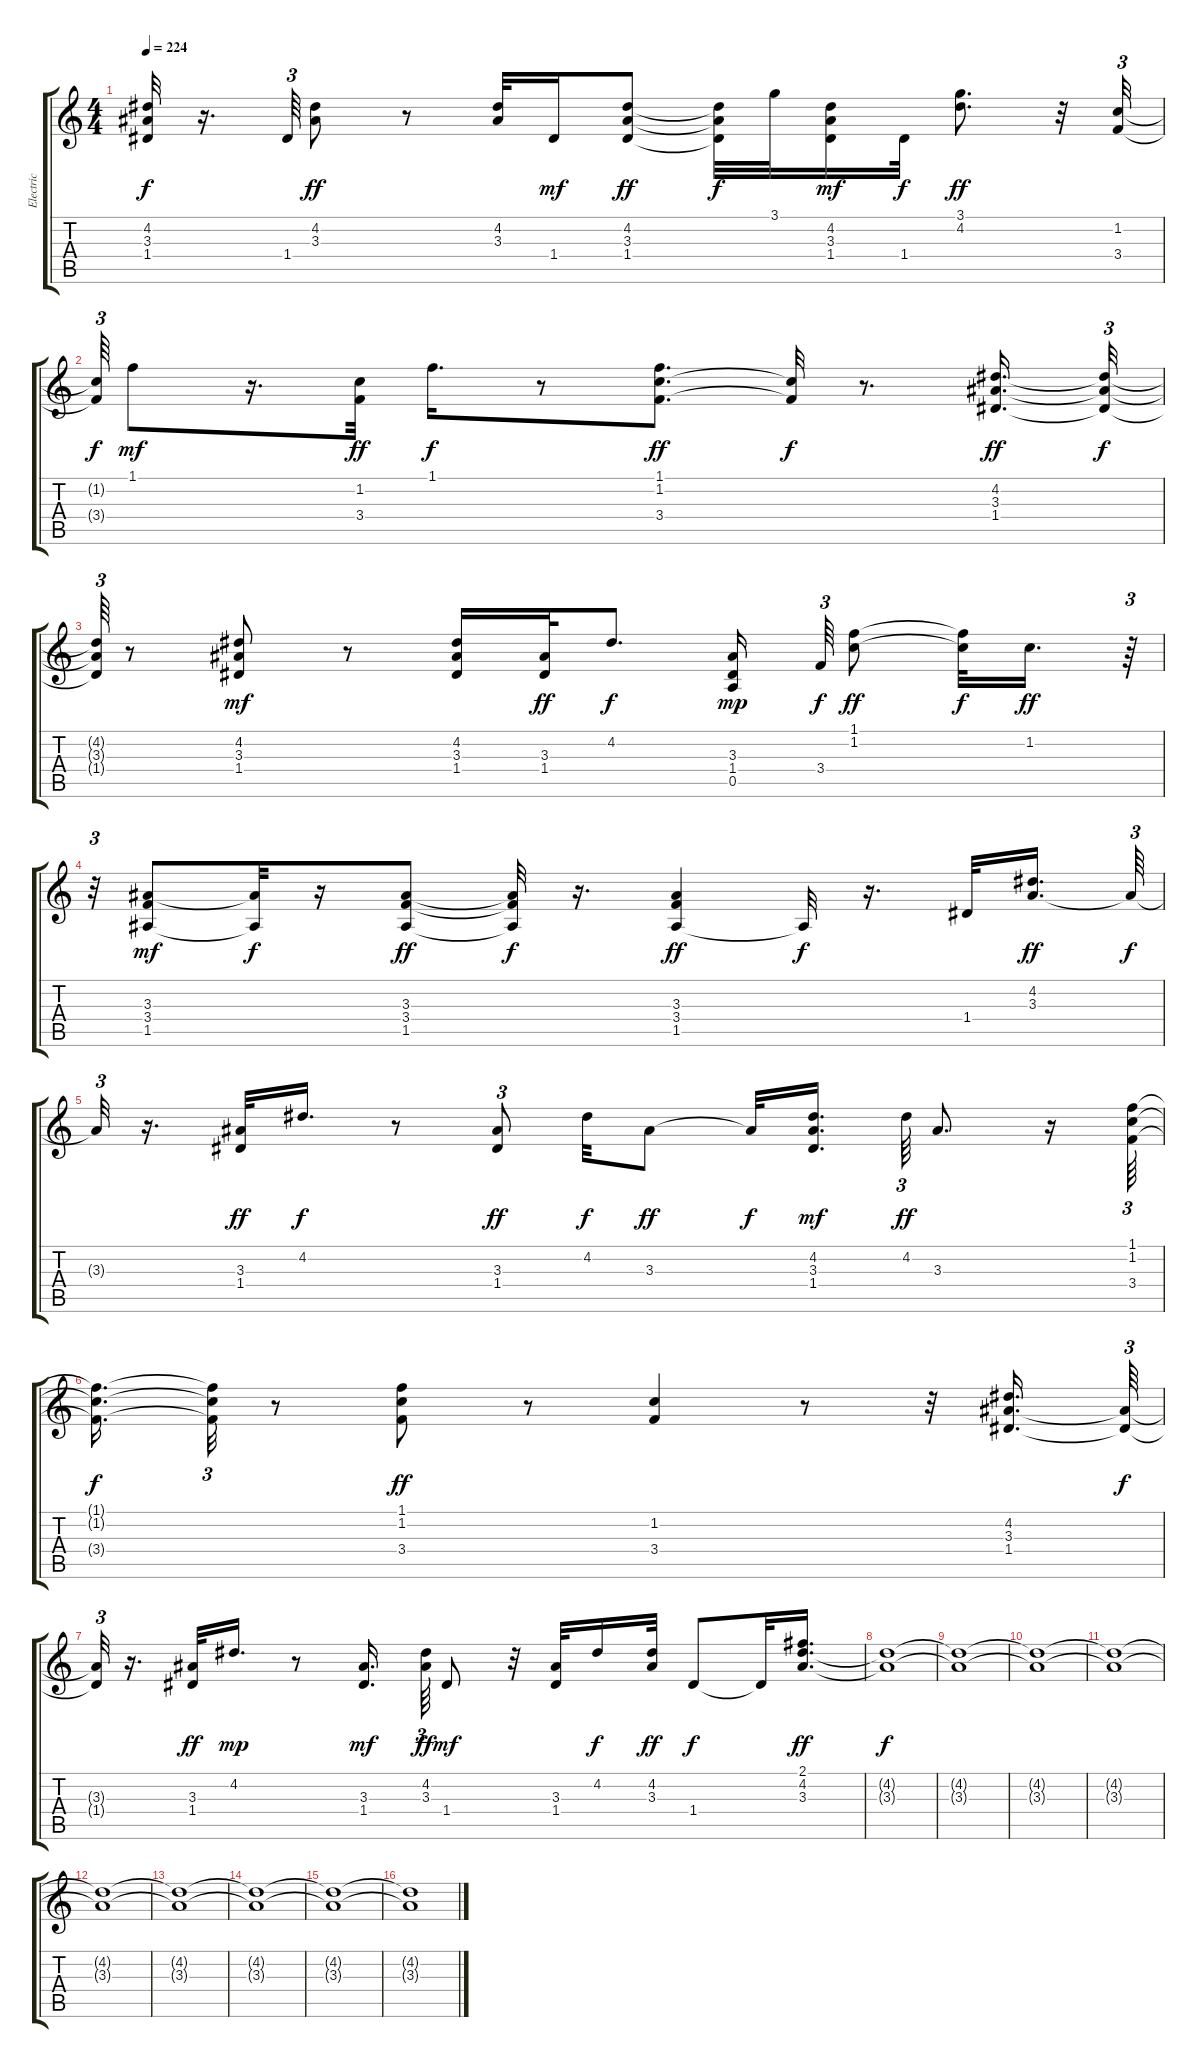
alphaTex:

\track ("Electric" "Electric") {instrument electricguitarclean}
\staff {score tabs}
\tuning (E4 B3 G3 D3 A2 E2) {hide}
\ts (4 4)
\tempo 224
\clef g2
\ks c
(4.2{t} 3.3{t} 1.4{t}).32{dy f} r.16{d} 1.4.64{tu (3 2)} (4.2 3.3).8{dy ff} r.8 (4.2 3.3).32 1.4.16{dy mf} (4.2 3.3 1.4).8{dy ff} (4.2{t} 3.3{t} 1.4{t}).32{dy f} 3.1.32 (4.2 3.3 1.4).16{dy mf} 1.4.32{dy f} (3.1 4.2).8{d dy ff} r.32 (1.2 3.4).32{tu (3 2)} |
(1.2{t} 3.4{t}).64{tu (3 2) dy f} 1.1.8{dy mf} r.16{d} (1.2 3.4).32{dy ff} 1.1.16{d dy f} r.8 (1.1 1.2 3.4).8{d dy ff} (1.2{t} 3.4{t}).32{dy f} r.8{d} (4.2 3.3 1.4).16{d dy ff} (4.2{t} 3.3{t} 1.4{t}).32{tu (3 2) dy f} |
(4.2{t} 3.3{t} 1.4{t}).64{tu (3 2)} r.8 (4.2 3.3 1.4).8{dy mf} r.8 (4.2 3.3 1.4).16 (3.3 1.4).32{dy ff} 4.2.8{d dy f} (3.3 1.4 0.5).16{dy mp beam splitsecondary} 3.4.64{tu (3 2) dy f} (1.1 1.2).8{dy ff} (1.1{t} 1.2{t}).32{dy f} 1.2.16{d dy ff} r.64{tu (3 2)} |
r.32{tu (3 2)} (3.3 3.4 1.5).8{dy mf} (3.3{t} 1.5{t}).32{dy f} r.16 (3.3 3.4 1.5).8{dy ff} (3.3{t} 3.4{t} 1.5{t}).32{dy f} r.16{d} (3.3 3.4 1.5).4{dy ff} 1.5{t}.32{dy f} r.16{d} 1.4.32 (4.2 3.3).16{d dy ff beam splitsecondary} 3.3{t}.64{tu (3 2) dy f} |
3.3{t}.32{tu (3 2)} r.16{d} (3.3 1.4).32{dy ff} 4.2.16{d dy f} r.8 (3.3 1.4).8{tu (3 2) dy ff} 4.2.32{dy f} 3.3.8{dy ff} 3.3{t}.32{dy f} (4.2 3.3 1.4).16{d dy mf beam splitsecondary} 4.2.64{tu (3 2) dy ff} 3.3.8{d} r.16 (1.1 1.2 3.4).64{tu (3 2)} |
(1.1{t} 1.2{t} 3.4{t}).16{d dy f} (1.1{t} 1.2{t} 3.4{t}).32{tu (3 2)} r.8 (1.1 1.2 3.4).8{dy ff} r.8 (1.2 3.4).4 r.8 r.32 (4.2 3.3 1.4).16{d} (3.3{t} 1.4{t}).64{tu (3 2) dy f} |
(3.3{t} 1.4{t}).32{tu (3 2)} r.16{d} (3.3 1.4).32{dy ff} 4.2.16{d dy mp} r.8 (3.3 1.4).16{d dy mf beam splitsecondary} (4.2 3.3).64{tu (3 2) dy ff} 1.4.8{dy mf} r.32 (3.3 1.4).32 4.2.16{dy f} (4.2 3.3).32{dy ff} 1.4.8{dy f} 1.4{t}.32 (2.1 4.2 3.3).16{d dy ff} |
(4.2{t} 3.3{t}).1{dy f} |
(4.2{t} 3.3{t}).1 |
(4.2{t} 3.3{t}).1 |
(4.2{t} 3.3{t}).1 |
(4.2{t} 3.3{t}).1 |
(4.2{t} 3.3{t}).1 |
(4.2{t} 3.3{t}).1 |
(4.2{t} 3.3{t}).1 |
(4.2{t} 3.3{t}).1
